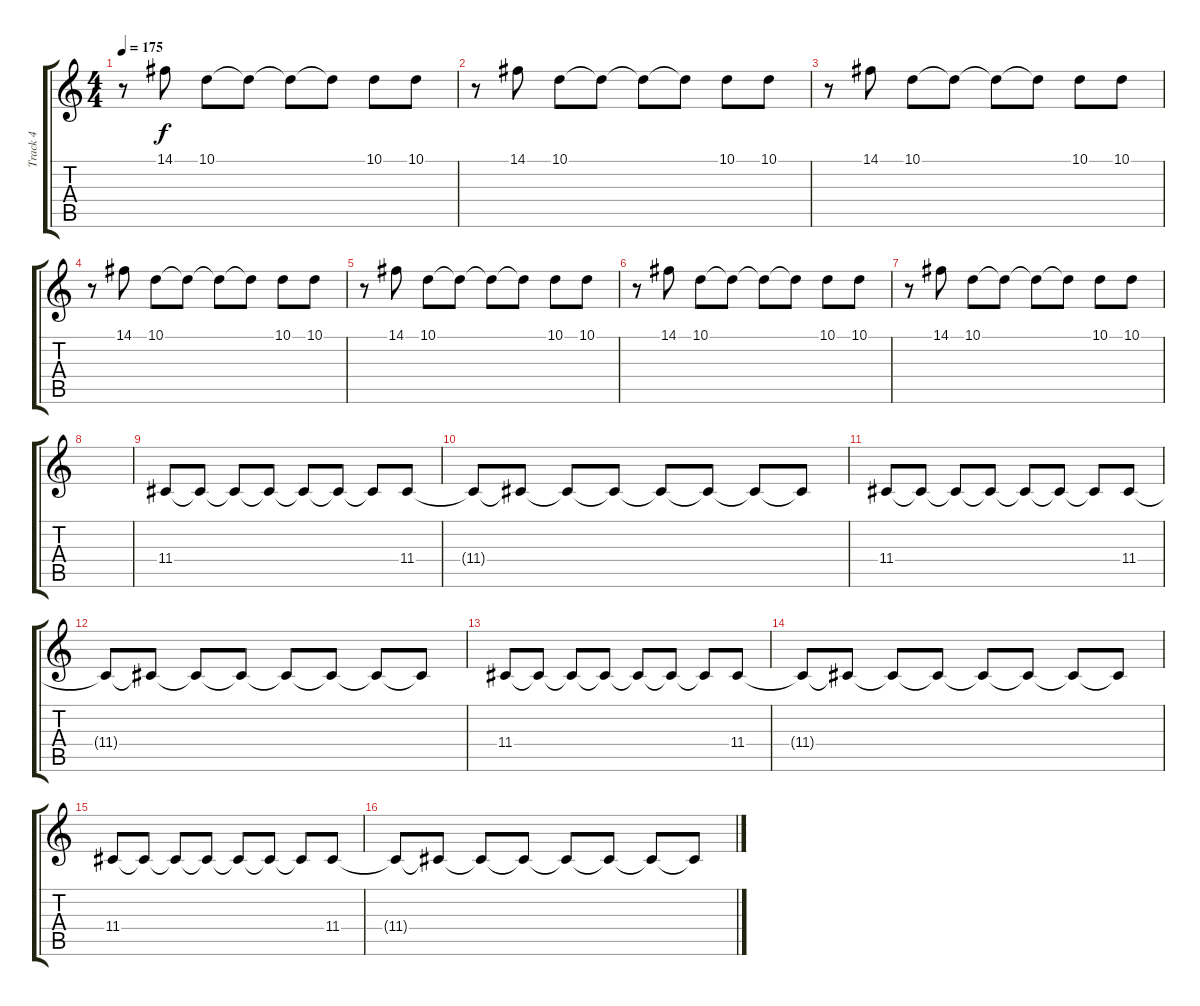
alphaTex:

\track ("Track 4" "Track 4") {instrument brightacousticpiano}
\staff {score tabs}
\tuning (E4 B3 G3 D3 A2 E2) {hide}
\ts (4 4)
\tempo 175
\clef g2
\ks c
r.8{dy f} 14.1.8 10.1.8 10.1{t}.8 10.1{t}.8 10.1{t}.8 10.1.8 10.1.8 |
r.8 14.1.8 10.1.8 10.1{t}.8 10.1{t}.8 10.1{t}.8 10.1.8 10.1.8 |
r.8 14.1.8 10.1.8 10.1{t}.8 10.1{t}.8 10.1{t}.8 10.1.8 10.1.8 |
r.8 14.1.8 10.1.8 10.1{t}.8 10.1{t}.8 10.1{t}.8 10.1.8 10.1.8 |
r.8 14.1.8 10.1.8 10.1{t}.8 10.1{t}.8 10.1{t}.8 10.1.8 10.1.8 |
r.8 14.1.8 10.1.8 10.1{t}.8 10.1{t}.8 10.1{t}.8 10.1.8 10.1.8 |
r.8 14.1.8 10.1.8 10.1{t}.8 10.1{t}.8 10.1{t}.8 10.1.8 10.1.8 |
|
11.4.8 11.4{t}.8 11.4{t}.8 11.4{t}.8 11.4{t}.8 11.4{t}.8 11.4{t}.8 11.4.8 |
11.4{t}.8 11.4{t}.8 11.4{t}.8 11.4{t}.8 11.4{t}.8 11.4{t}.8 11.4{t}.8 11.4{t}.8 |
11.4.8 11.4{t}.8 11.4{t}.8 11.4{t}.8 11.4{t}.8 11.4{t}.8 11.4{t}.8 11.4.8 |
11.4{t}.8 11.4{t}.8 11.4{t}.8 11.4{t}.8 11.4{t}.8 11.4{t}.8 11.4{t}.8 11.4{t}.8 |
11.4.8 11.4{t}.8 11.4{t}.8 11.4{t}.8 11.4{t}.8 11.4{t}.8 11.4{t}.8 11.4.8 |
11.4{t}.8 11.4{t}.8 11.4{t}.8 11.4{t}.8 11.4{t}.8 11.4{t}.8 11.4{t}.8 11.4{t}.8 |
11.4.8 11.4{t}.8 11.4{t}.8 11.4{t}.8 11.4{t}.8 11.4{t}.8 11.4{t}.8 11.4.8 |
11.4{t}.8 11.4{t}.8 11.4{t}.8 11.4{t}.8 11.4{t}.8 11.4{t}.8 11.4{t}.8 11.4{t}.8
